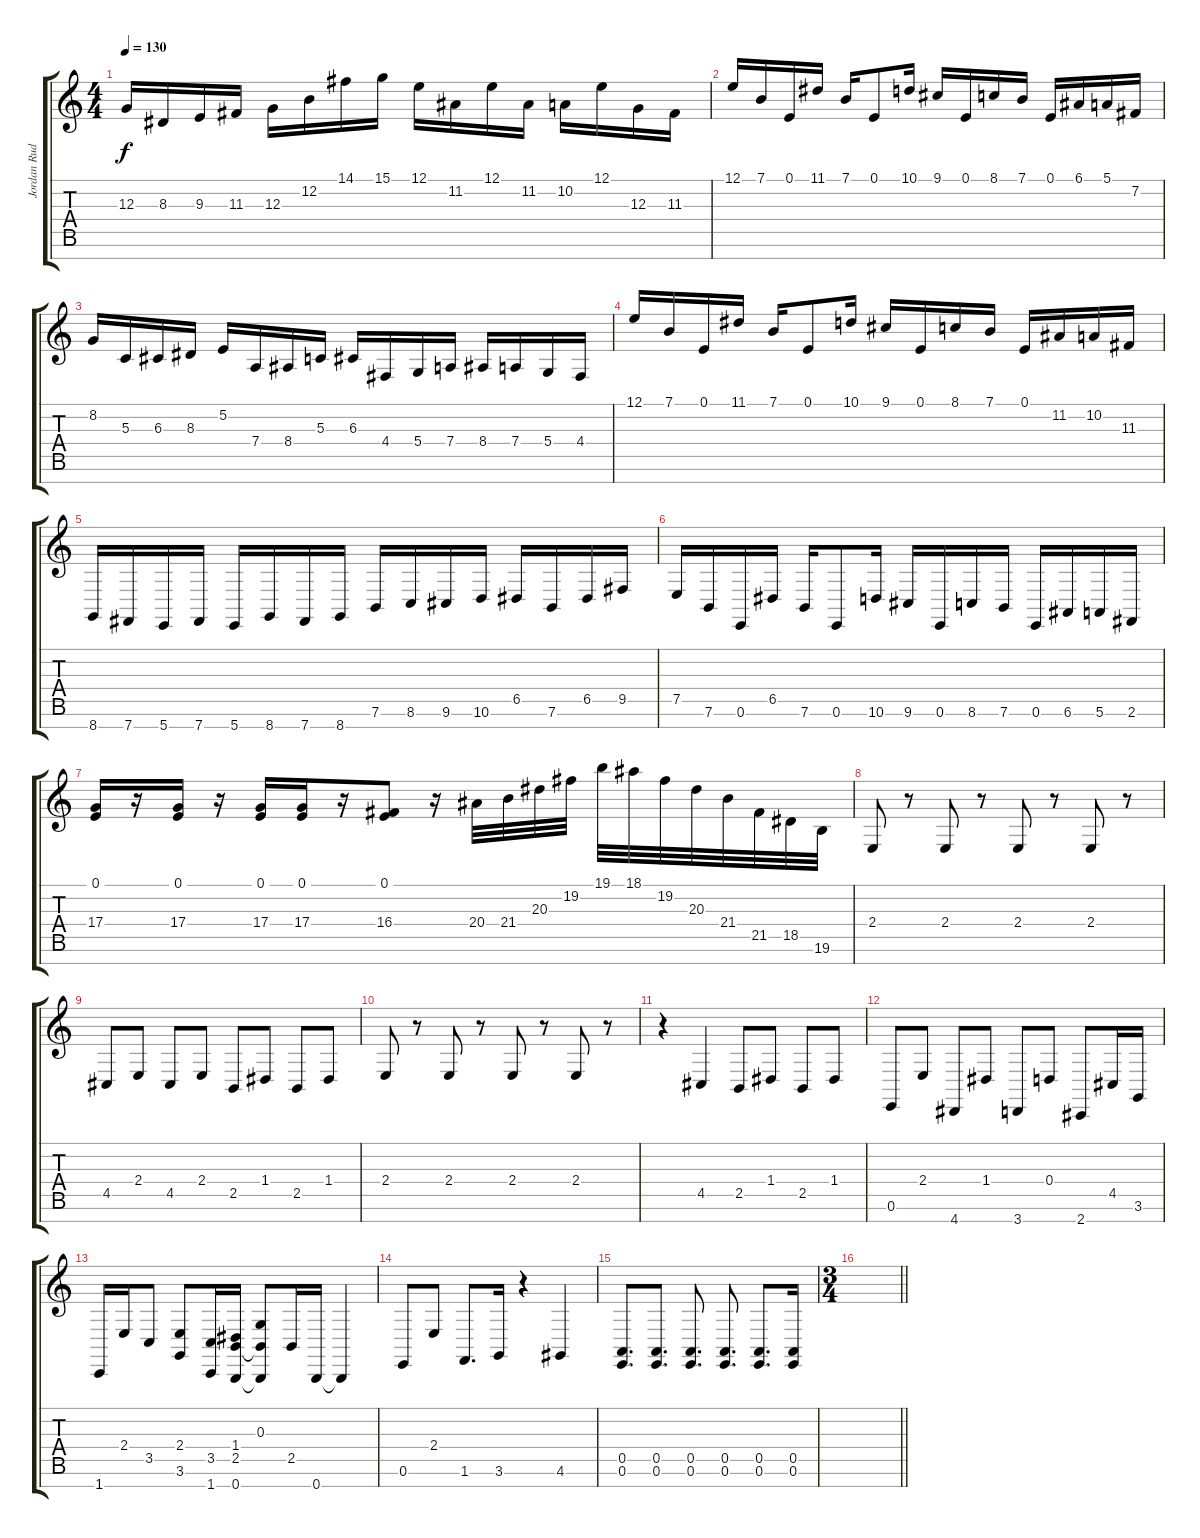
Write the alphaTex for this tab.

\track ("Jordan Rudess Lead 2 (Dual Voice)" "Jordan Rud") {instrument lead2sawtooth}
\staff {score tabs}
\tuning (E4 B3 G3 D3 A2 E2 B1) {hide}
\ts (4 4)
\tempo 130
\clef g2
\ks c
12.3.16{dy f} 8.3.16 9.3.16 11.3.16 12.3.16 12.2.16 14.1.16 15.1.16 12.1.16 11.2.16 12.1.16 11.2.16 10.2.16 12.1.16 12.3.16 11.3.16 |
12.1.16 7.1.16 0.1.16 11.1.16 7.1.16 0.1.8 10.1.16 9.1.16 0.1.16 8.1.16 7.1.16 0.1.16 6.1.16 5.1.16 7.2.16 |
8.2.16 5.3.16 6.3.16 8.3.16 5.2.16 7.4.16 8.4.16 5.3.16 6.3.16 4.4.16 5.4.16 7.4.16 8.4.16 7.4.16 5.4.16 4.4.16 |
12.1.16{instrument drawbarorgan} 7.1.16 0.1.16 11.1.16 7.1.16 0.1.8 10.1.16 9.1.16 0.1.16 8.1.16 7.1.16 0.1.16 11.2.16 10.2.16 11.3.16 |
8.7.16 7.7.16 5.7.16 7.7.16 5.7.16 8.7.16 7.7.16 8.7.16 7.6.16 8.6.16 9.6.16 10.6.16 6.5.16 7.6.16 6.5.16 9.5.16 |
7.5.16 7.6.16 0.6.16 6.5.16 7.6.16 0.6.8 10.6.16 9.6.16 0.6.16 8.6.16 7.6.16 0.6.16 6.6.16 5.6.16 2.6.16 |
(0.1 17.4).16 r.16 (0.1 17.4).16 r.16 (0.1 17.4).16 (0.1 17.4).16 r.16 (0.1 16.4).8 r.16 20.4.32 21.4.32 20.3.32 19.2.32 19.1.32 18.1.32 19.2.32 20.3.32 21.4.32 21.5.32 18.5.32 19.6.32 |
2.4.8{instrument honkytonkpiano} r.8 2.4.8 r.8 2.4.8 r.8 2.4.8 r.8 |
4.5.8 2.4.8 4.5.8 2.4.8 2.5.8 1.4.8 2.5.8 1.4.8 |
2.4.8 r.8 2.4.8 r.8 2.4.8 r.8 2.4.8 r.8 |
r.4 4.5.4 2.5.8 1.4.8 2.5.8 1.4.8 |
0.6.8 2.4.8 4.7.8 1.4.8 3.7.8 0.4.8 2.7.8 4.5.16 3.6.16 |
1.7.16 2.4.16 3.5.8 (2.4 3.6).8 (3.5 1.7).16 (1.4 2.5 0.7).16 (0.3 2.5{t} 0.7{t}).8 2.5.16 0.7.16 0.7{t}.4 |
0.6.8 2.4.8 1.6.8{d} 3.6.16 r.4 4.6.4 |
(0.5 0.6).8{d} (0.5 0.6).8{d} (0.5 0.6).8{d} (0.5 0.6).8{d} (0.5 0.6).8{d} (0.5 0.6).16 |
\ts (3 4)
\barLineRight lightlight
